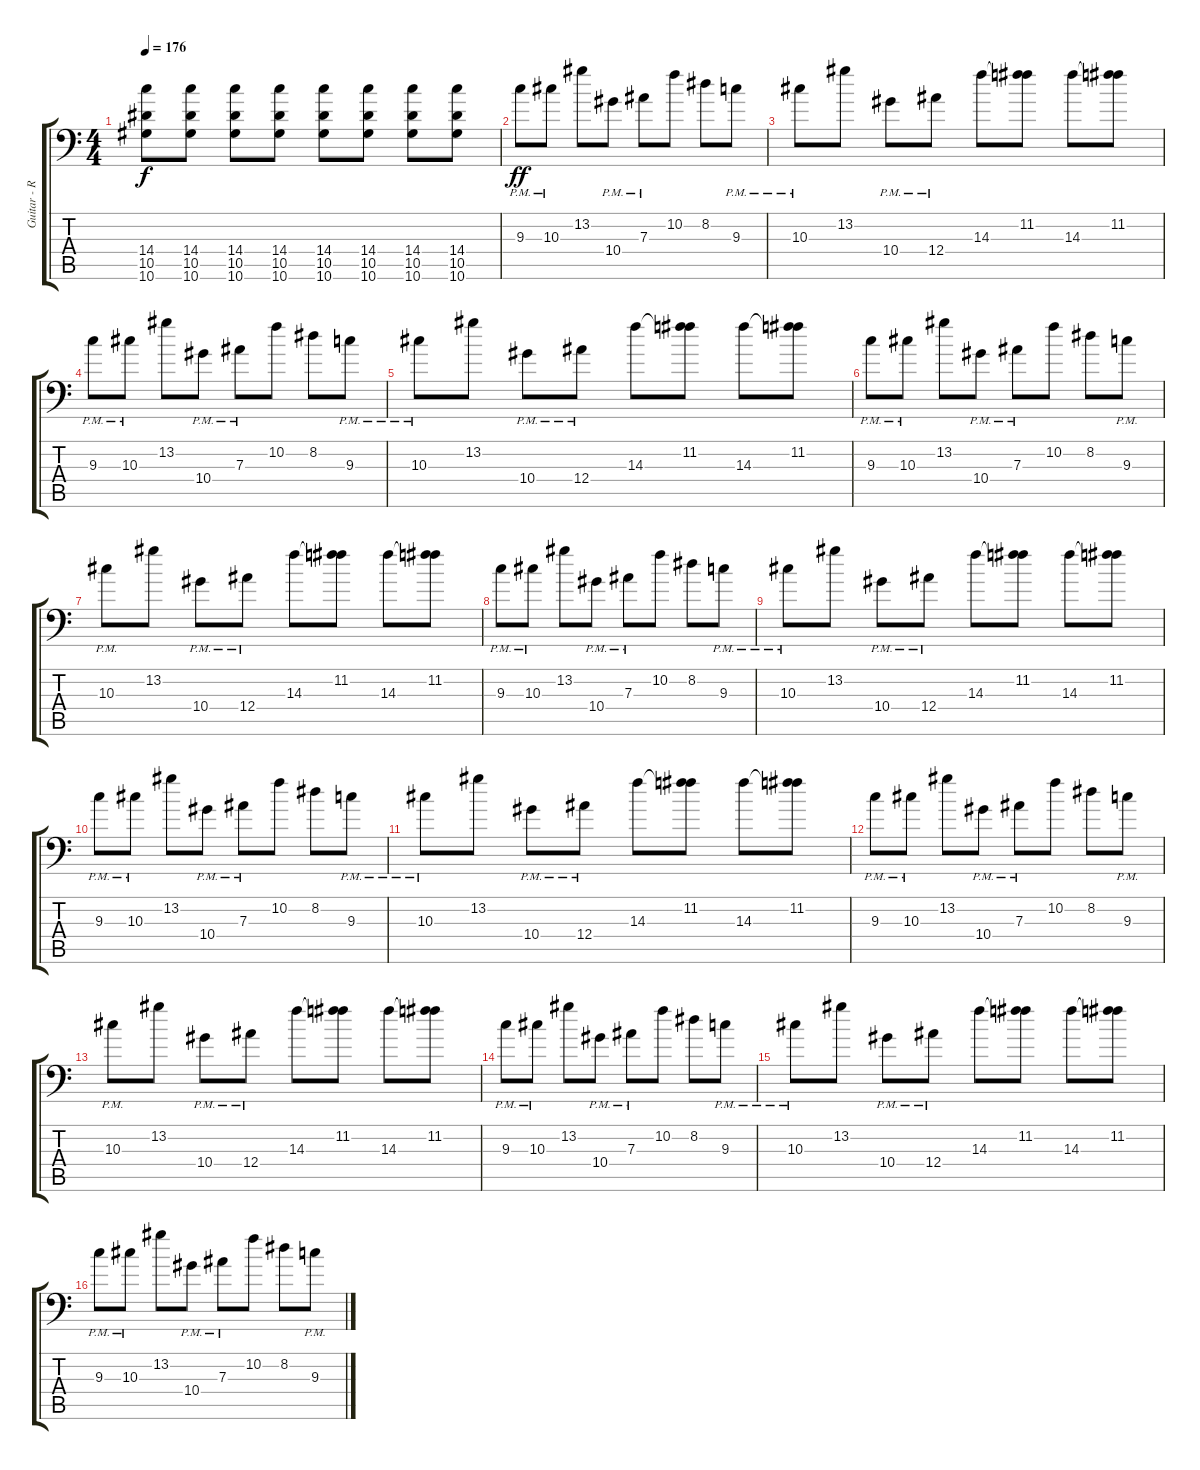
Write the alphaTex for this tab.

\track ("Guitar - Right" "Guitar - R") {instrument distortionguitar}
\staff {score tabs}
\tuning (C4 G3 Eb3 Bb2 F2 Bb1) {hide}
\ts (4 4)
\tempo 176
\clef f4
\ks c
(14.4 10.5 10.6).8{dy f} (14.4 10.5 10.6).8 (14.4 10.5 10.6).8 (14.4 10.5 10.6).8 (14.4 10.5 10.6).8 (14.4 10.5 10.6).8 (14.4 10.5 10.6).8 (14.4 10.5 10.6).8 |
9.3{pm}.8{dy ff} 10.3{pm}.8 13.2.8 10.4{pm}.8 7.3{pm}.8 10.2.8 8.2.8 9.3{pm}.8 |
10.3{pm}.8 13.2.8 10.4{pm}.8 12.4{pm}.8 14.3.8 (11.2 14.3{t}).8 14.3.8 (11.2 14.3{t}).8 |
9.3{pm}.8 10.3{pm}.8 13.2.8 10.4{pm}.8 7.3{pm}.8 10.2.8 8.2.8 9.3{pm}.8 |
10.3{pm}.8 13.2.8 10.4{pm}.8 12.4{pm}.8 14.3.8 (11.2 14.3{t}).8 14.3.8 (11.2 14.3{t}).8 |
9.3{pm}.8 10.3{pm}.8 13.2.8 10.4{pm}.8 7.3{pm}.8 10.2.8 8.2.8 9.3{pm}.8 |
10.3{pm}.8 13.2.8 10.4{pm}.8 12.4{pm}.8 14.3.8 (11.2 14.3{t}).8 14.3.8 (11.2 14.3{t}).8 |
9.3{pm}.8 10.3{pm}.8 13.2.8 10.4{pm}.8 7.3{pm}.8 10.2.8 8.2.8 9.3{pm}.8 |
10.3{pm}.8 13.2.8 10.4{pm}.8 12.4{pm}.8 14.3.8 (11.2 14.3{t}).8 14.3.8 (11.2 14.3{t}).8 |
9.3{pm}.8 10.3{pm}.8 13.2.8 10.4{pm}.8 7.3{pm}.8 10.2.8 8.2.8 9.3{pm}.8 |
10.3{pm}.8 13.2.8 10.4{pm}.8 12.4{pm}.8 14.3.8 (11.2 14.3{t}).8 14.3.8 (11.2 14.3{t}).8 |
9.3{pm}.8 10.3{pm}.8 13.2.8 10.4{pm}.8 7.3{pm}.8 10.2.8 8.2.8 9.3{pm}.8 |
10.3{pm}.8 13.2.8 10.4{pm}.8 12.4{pm}.8 14.3.8 (11.2 14.3{t}).8 14.3.8 (11.2 14.3{t}).8 |
9.3{pm}.8 10.3{pm}.8 13.2.8 10.4{pm}.8 7.3{pm}.8 10.2.8 8.2.8 9.3{pm}.8 |
10.3{pm}.8 13.2.8 10.4{pm}.8 12.4{pm}.8 14.3.8 (11.2 14.3{t}).8 14.3.8 (11.2 14.3{t}).8 |
9.3{pm}.8 10.3{pm}.8 13.2.8 10.4{pm}.8 7.3{pm}.8 10.2.8 8.2.8 9.3{pm}.8
